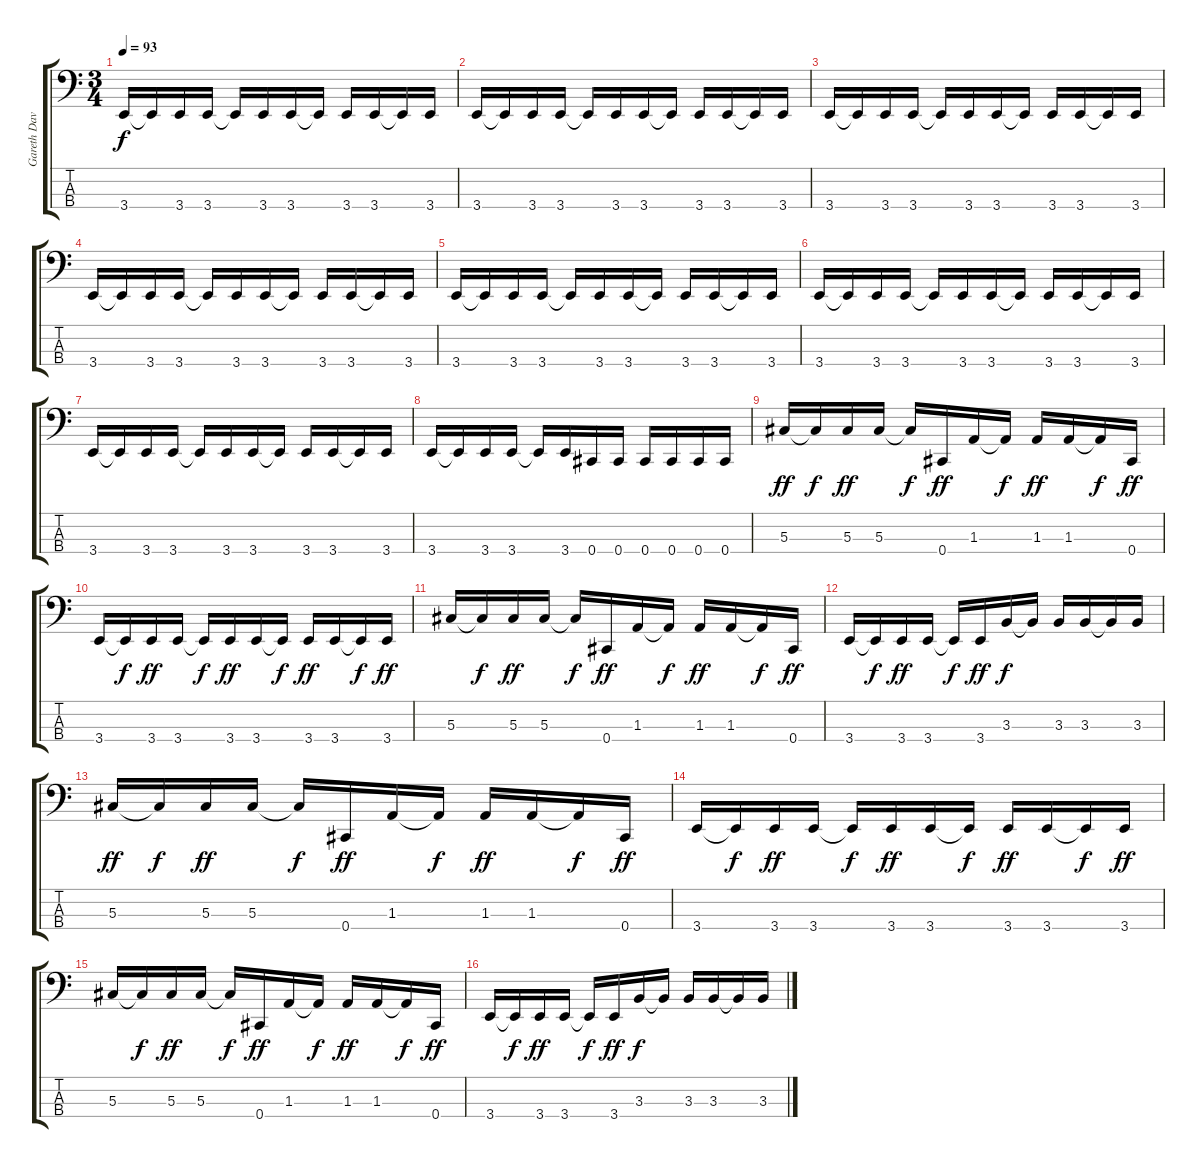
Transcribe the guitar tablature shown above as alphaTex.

\track ("Gareth Davis" "Gareth Dav") {instrument electricbassfinger}
\staff {score tabs}
\tuning (Gb2 Db2 Ab1 Db1) {hide}
\ts (3 4)
\tempo 93
\clef f4
\ks c
3.4.16{dy f} 3.4{t}.16 3.4.16 3.4.16 3.4{t}.16 3.4.16 3.4.16 3.4{t}.16 3.4.16 3.4.16 3.4{t}.16 3.4.16 |
3.4.16 3.4{t}.16 3.4.16 3.4.16 3.4{t}.16 3.4.16 3.4.16 3.4{t}.16 3.4.16 3.4.16 3.4{t}.16 3.4.16 |
3.4.16 3.4{t}.16 3.4.16 3.4.16 3.4{t}.16 3.4.16 3.4.16 3.4{t}.16 3.4.16 3.4.16 3.4{t}.16 3.4.16 |
3.4.16 3.4{t}.16 3.4.16 3.4.16 3.4{t}.16 3.4.16 3.4.16 3.4{t}.16 3.4.16 3.4.16 3.4{t}.16 3.4.16 |
3.4.16 3.4{t}.16 3.4.16 3.4.16 3.4{t}.16 3.4.16 3.4.16 3.4{t}.16 3.4.16 3.4.16 3.4{t}.16 3.4.16 |
3.4.16 3.4{t}.16 3.4.16 3.4.16 3.4{t}.16 3.4.16 3.4.16 3.4{t}.16 3.4.16 3.4.16 3.4{t}.16 3.4.16 |
3.4.16 3.4{t}.16 3.4.16 3.4.16 3.4{t}.16 3.4.16 3.4.16 3.4{t}.16 3.4.16 3.4.16 3.4{t}.16 3.4.16 |
3.4.16 3.4{t}.16 3.4.16 3.4.16 3.4{t}.16 3.4.16 0.4.16 0.4.16 0.4.16 0.4.16 0.4.16 0.4.16 |
5.3.16{dy ff} 5.3{t}.16{dy f} 5.3.16{dy ff} 5.3.16 5.3{t}.16{dy f} 0.4.16{dy ff} 1.3.16 1.3{t}.16{dy f} 1.3.16{dy ff} 1.3.16 1.3{t}.16{dy f} 0.4.16{dy ff} |
3.4.16 3.4{t}.16{dy f} 3.4.16{dy ff} 3.4.16 3.4{t}.16{dy f} 3.4.16{dy ff} 3.4.16 3.4{t}.16{dy f} 3.4.16{dy ff} 3.4.16 3.4{t}.16{dy f} 3.4.16{dy ff} |
5.3.16 5.3{t}.16{dy f} 5.3.16{dy ff} 5.3.16 5.3{t}.16{dy f} 0.4.16{dy ff} 1.3.16 1.3{t}.16{dy f} 1.3.16{dy ff} 1.3.16 1.3{t}.16{dy f} 0.4.16{dy ff} |
3.4.16 3.4{t}.16{dy f} 3.4.16{dy ff} 3.4.16 3.4{t}.16{dy f} 3.4.16{dy ff} 3.3.16{dy f} 3.3{t}.16 3.3.16 3.3.16 3.3{t}.16 3.3.16 |
5.3.16{dy ff} 5.3{t}.16{dy f} 5.3.16{dy ff} 5.3.16 5.3{t}.16{dy f} 0.4.16{dy ff} 1.3.16 1.3{t}.16{dy f} 1.3.16{dy ff} 1.3.16 1.3{t}.16{dy f} 0.4.16{dy ff} |
3.4.16 3.4{t}.16{dy f} 3.4.16{dy ff} 3.4.16 3.4{t}.16{dy f} 3.4.16{dy ff} 3.4.16 3.4{t}.16{dy f} 3.4.16{dy ff} 3.4.16 3.4{t}.16{dy f} 3.4.16{dy ff} |
5.3.16 5.3{t}.16{dy f} 5.3.16{dy ff} 5.3.16 5.3{t}.16{dy f} 0.4.16{dy ff} 1.3.16 1.3{t}.16{dy f} 1.3.16{dy ff} 1.3.16 1.3{t}.16{dy f} 0.4.16{dy ff} |
3.4.16 3.4{t}.16{dy f} 3.4.16{dy ff} 3.4.16 3.4{t}.16{dy f} 3.4.16{dy ff} 3.3.16{dy f} 3.3{t}.16 3.3.16 3.3.16 3.3{t}.16 3.3.16
